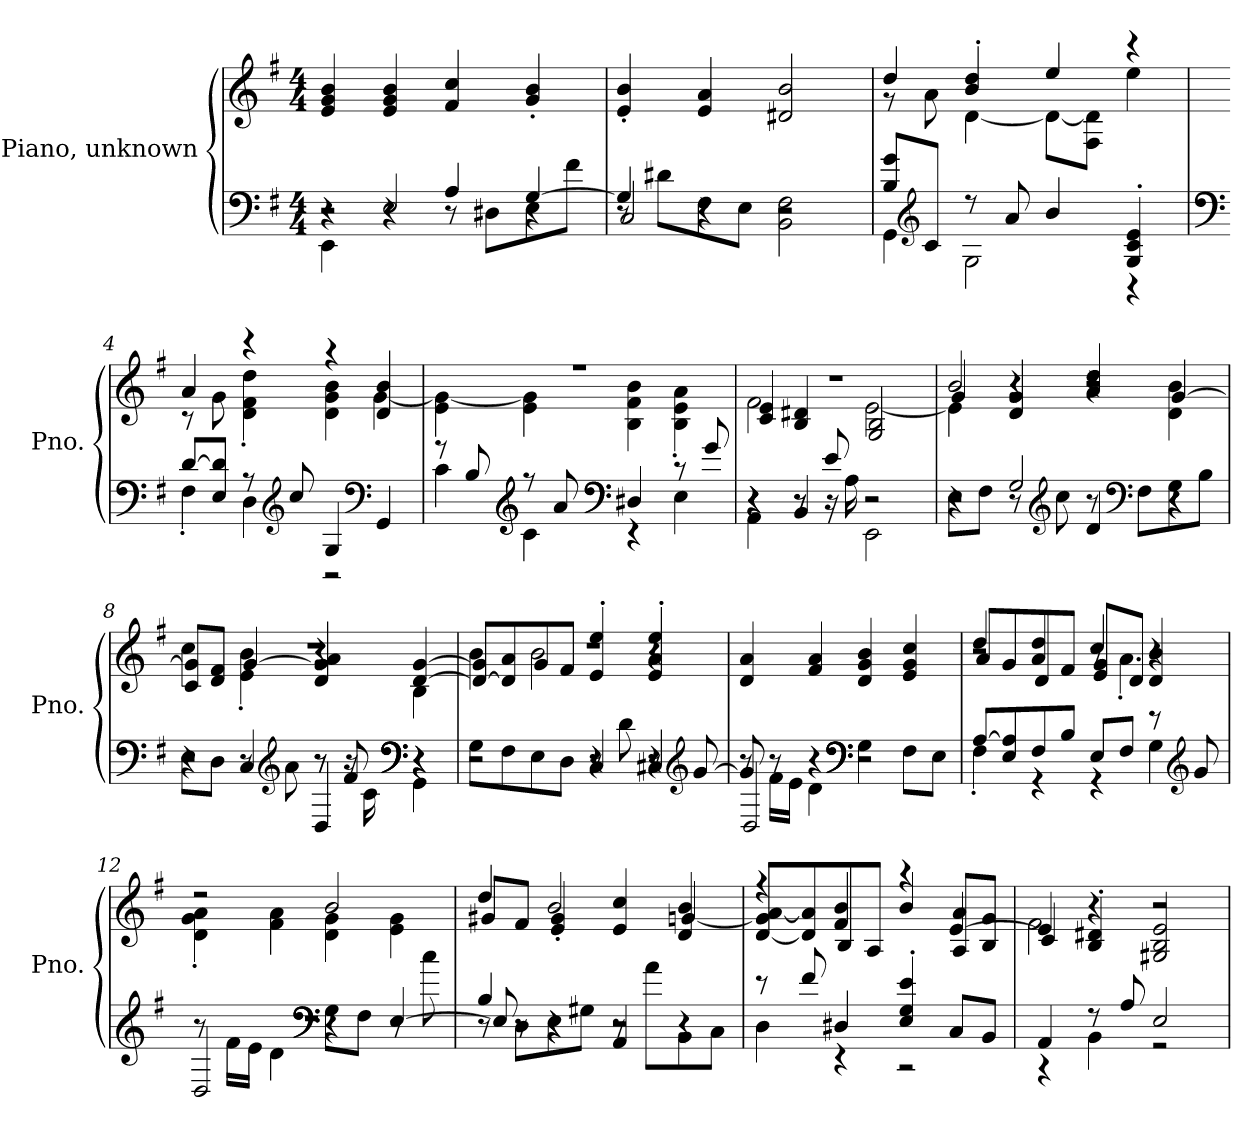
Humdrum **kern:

**kern	**kern
*part1	*part1
*staff2	*staff1
*I"Piano, unknown	*
*I'Pno.	*
*clefF4	*clefG2
*k[f#]	*k[f#]
*M4/4	*M4/4
*MM120	*MM120
=1	=1
*^	*
*	*^	*
2r	4EE\	4r	4e/ 4g/ 4b/
.	4r	2E/	4e/ 4g/ 4b/
4A/	8r	.	4f#/ 4cc/
.	8D#X\L	.	.
[4G/	8E\	4r	4g/' 4b/'
.	8f#\J	.	.
=2	=2	=2	=2
4G/]	8r	2C/	4e/' 4b/'
.	8d#X\L	.	.
4r	8F#\	.	4e/ 4a/
.	8E\J	.	.
2r	2BB\ 2F#\	2r	2d#X/ 2b/
*	*v	*v	*
=3	=3	=3
*	*	*^
8B/ 8g/L	4GG\	4dd/	8r
*clefG2	*	*	*
8c/J	.	.	8a\
8r	2G\	4b/' 4dd/'	[4d\
8a/	.	.	.
4b/	.	4ee/	8d\L_
.	.	.	8F#\ 8d\]J
4G/' 4c/' 4e/'	4r	4r	4ee\
=4	=4	=4	=4
*clefF4	*	*	*
[8d/L	4F#'\	4a/	8r
8E/ 8d/]J	.	.	8g\
8r	4D\	4r	4d\' 4f#\' 4dd\'
*clefG2	*	*	*
8cc/	.	.	.
4G/	2r	4r	4d\ 4g\ 4b\
*clefF4	*	*	*
4GG/	.	4d/ 4b/	[4g\
!!LO:LB:g=z	!!
=5	=5	=5	=5
8r	4c\	1r	4e\ 4g\_
8B/	.	.	.
*clefG2	*	*	*
8r	4c\	.	4e\ 4g\]
8a/	.	.	.
*clefF4	*	*	*
4D#X/	4r	.	4B\ 4f#\ 4b\
8r	4E\	.	4B\' 4e\' 4a\'
8g/	.	.	.
=6	=6	=6	=6
*	*^	*	*^
4r	4AA\	4r	1r	2f#\	4c/ 4e/
8r	8r	4BB/	.	.	4B/ 4d#X/
8e/	16r	.	.	.	.
.	16A\	.	.	.	.
2r	2EE\	2r	.	[2e\	2G/ 2B/
=7	=7	=7	=7	=7	=7
2r	8E\L	4r	2b/	4e\]	4g/
.	8F#\J	.	.	.	.
.	8r	2G/	.	4r	4d/ 4g/
*clefG2	*	*	*	*	*
.	8cc\	.	.	.	.
4d/	8r	.	2r	4r	4a/ 4dd/
*clefF4	*	*	*	*	*
.	8F#\L	.	.	.	.
4r	8G\	4r	.	4d\ 4b\	[4g/
.	8B\J	.	.	.	.
!!LO:LB:g=z	!!	!!
=8	=8	=8	=8	=8	=8
2r	8E\L	4r	1r	4cc\	8c/ 8g/]L
.	8D\J	.	.	.	8d/ 8f#/J
.	8r	4C/	.	4e\' 4b\'	[4g/
*clefG2	*	*	*	*	*
.	8a\	.	.	.	.
8r	8r	4D/	.	4r	4d/ 4g/] 4a/
8f#/	16r	.	.	.	.
.	16c\	.	.	.	.
*clefF4	*	*	*	*	*
4r	4GG\	4r	.	4B\	[4d/ [4g/
=9	=9	=9	=9	=9	=9
2r	8G\L	2r	1r	4b\	8d/_ 8g/]L
.	8F#\	.	.	.	8d/] 8a/
.	8E\	.	.	2b\	8g/
.	8D\J	.	.	.	8f#/J
4r	8r	4C/	.	.	4e/' 4ee/'
.	8d\	.	.	.	.
8r	4r	4C#X/	.	4r	4e/' 4a/' 4ee/'
*clefG2	*	*	*	*	*
[8g/	.	.	.	.	.
*	*	*	*v	*v	*v
=10	=10	=10	=10
8g/]	8r	2D/	4d/ 4a/
8r	16f#\LL	.	.
.	16e\JJ	.	.
4r	4d\	.	4f#/ 4a/
*clefF4	*	*	*
2r	4G\	2r	4d/ 4g/ 4b/
.	8F#\L	.	4e/ 4g/ 4cc/
.	8E\J	.	.
*	*v	*v	*
!!LO:LB:g=z
=11	=11	=11
*	*	*^
*	*	*	*^
[8A/L	4F#'\	4dd/	2r	8a/L
8E/ 8A/]	.	.	.	8g/
8F#/	4r	4a/ 4dd/	.	8d/
8B/J	.	.	.	8f#/J
8E/L	4r	4cc/	8r	8e/ 8g/L
8F#/J	.	.	4.a'\	8d/J
8r	4G\	4r	.	4d/ 4b/
*clefG2	*	*	*	*
8g/	.	.	.	.
*	*	*	*v	*v
=12	=12	=12	=12
*	*^	*	*
1r	8r	2D/	2r	4d\' 4g\' 4a\'
.	16f#\LL	.	.	.
.	16e\JJ	.	.	.
.	4d\	.	.	4f#\ 4a\
*clefF4	*	*	*	*
.	8G\L	4r	2b/	4d\ 4g\
.	8F#\J	.	.	.
.	8r	[4E/	.	4e\ 4g\
.	8cc\	.	.	.
=13	=13	=13	=13	=13
4B/	8r	8E/]	4dd/	8g#X/L
.	8D\L	8r	.	8f#/J
4r	8E\	4r	2b/	4e/' 4g#/'
.	8G#X\J	.	.	.
2r	8r	4AA/	.	4e/ 4cc/
.	8a\L	.	.	.
.	8BB\	4r	4d/ 4b/	[4gn/
.	8C\J	.	.	.
*	*v	*v	*	*
=14	=14	=14	=14
8r	4D\	4r	[8d/ 8g/] [8a/L
8f#/	.	.	8d/] 8a/]
4D#X/	4r	4f#/ 4b/	8B/
.	.	.	8A/J
4E/' 4G/' 4e/'	2r	4r	4b/
8C/L	.	[4e/	8A/ 8a/L
8BB/J	.	.	8B/ 8g/J
!!LO:LB:g=z
=15	=15	=15	=15
*	*	*	*^
4AA/	4r	4e/]	2f#\	4c/
8r	4BB\	4r	.	4B/' 4d#X/'
8A/	.	.	.	.
2E/	2r	2r	2r	2G#X/ 2B/ 2e/
*v	*v	*	*	*
*	*v	*v	*v
=	=
*-	*-
